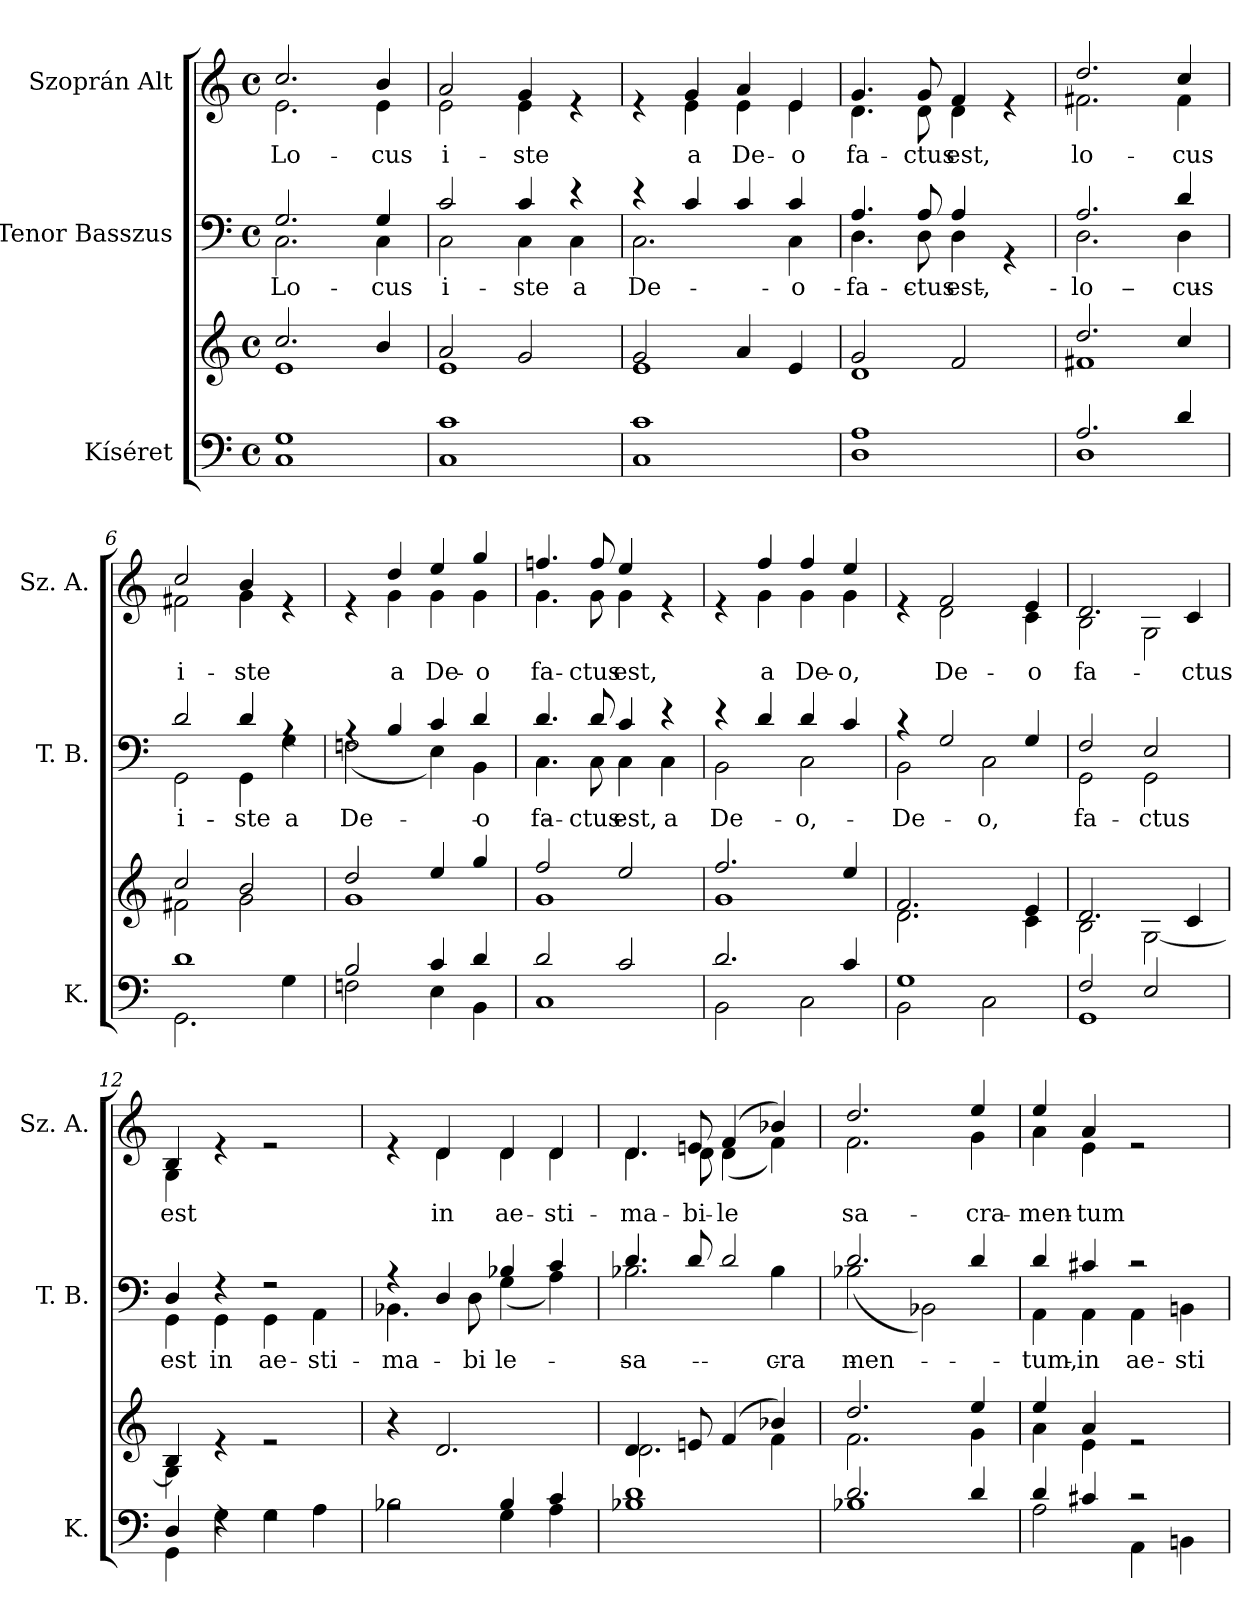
**kern	**kern	**kern	**text	**kern	**text
*part3	*part3	*part2	*part2	*part1	*part1
*staff4	*staff3	*staff2	*staff2	*staff1	*staff1
*I"Kíséret	*	*I"Tenor Basszus	*	*I"Szoprán    Alt	*
*I'K.	*	*I'T. B.	*	*I'Sz. A.	*
*clefF4	*clefG2	*clefF4	*	*clefG2	*
*k[]	*k[]	*k[]	*	*k[]	*
*M4/4	*M4/4	*M4/4	*	*M4/4	*
*met(c)	*met(c)	*met(c)	*	*met(c)	*
*MM92	*MM92	*MM92	*	*MM92	*
=1	=1	=1	=1	=1	=1
*^	*^	*^	*	*	*
!	!	!	!	!	!	!LO:LY:b	!	!LO:LY:b
*	*	*	*	*	*	*	*^	*
1G	1C	2.cc/	1e	2.G/	2.C\	Lo-	2.cc/	2.e\	Lo-
!	!	!	!	!	!	!LO:LY:b	!	!	!LO:LY:b
.	.	4b/	.	4G/	4C\	-cus	4b/	4e\	-cus
=2	=2	=2	=2	=2	=2	=2	=2	=2	=2
!	!	!	!	!	!	!LO:LY:b	!	!	!LO:LY:b
1c	1C	2a/	1e	2c/	2C\	i-	2a/	2e\	i-
!	!	!	!	!	!	!LO:LY:b	!	!	!LO:LY:b
.	.	2g/	.	4c/	4C\	-ste	4g/	4e\	-ste
!	!	!	!	!	!	!LO:LY:b	!	!	!
.	.	.	.	4r	4C\	a	4re	4ryy	.
=3	=3	=3	=3	=3	=3	=3	=3	=3	=3
!	!	!	!	!	!	!LO:LY:b	!	!	!
1c	1C	2g/	1e	4r	2.C\	De-	4re	4ryy	.
!	!	!	!	!	!	!	!	!	!LO:LY:b
.	.	.	.	4c/	.	.	4g/	4e\	a
!	!	!	!	!	!	!	!	!	!LO:LY:b
.	.	4a/	.	4c/	.	.	4a/	4e\	De-
!	!	!	!	!	!	!LO:LY:b	!	!	!LO:LY:b
.	.	4e/	.	4c/	4C\	-o	4e/	4e\	-o
=4	=4	=4	=4	=4	=4	=4	=4	=4	=4
!	!	!	!	!	!	!LO:LY:b	!	!	!LO:LY:b
1A	1D	2g/	1d	4.A/	4.D\	fa-	4.g/	4.d\	fa-
!	!	!	!	!	!	!LO:LY:b	!	!	!LO:LY:b
.	.	.	.	8A/	8D\	-ctus	8g/	8d\	-ctus
!	!	!	!	!	!	!LO:LY:b	!	!	!LO:LY:b
.	.	2f/	.	4A/	4D\	est,	4f/	4d\	est,
.	.	.	.	4rGG	4ryy	.	4re	4ryy	.
=5	=5	=5	=5	=5	=5	=5	=5	=5	=5
!	!	!	!	!	!	!LO:LY:b	!	!	!LO:LY:b
2.A/	1D	2.dd/	1f#X	2.A/	2.D\	lo-	2.dd/	2.f#X\	lo-
!	!	!	!	!	!	!LO:LY:b	!	!	!LO:LY:b
4d/	.	4cc/	.	4d/	4D\	-cus	4cc/	4f#\	-cus
=6	=6	=6	=6	=6	=6	=6	=6	=6	=6
!	!	!	!	!	!	!LO:LY:b	!	!	!LO:LY:b
1d	2.GG\	2cc/	2f#X\	2d/	2GG\	i-	2cc/	2f#X\	i-
!	!	!	!	!	!	!LO:LY:b	!	!	!LO:LY:b
.	.	2b/	2g\	4d/	4GG\	-ste	4b/	4g\	-ste
!	!	!	!	!	!	!LO:LY:b	!	!	!
.	4G\	.	.	4rA	4G\	a	4re	4ryy	.
!!LO:LB:g=z	!!
=7	=7	=7	=7	=7	=7	=7	=7	=7	=7
!	!	!	!	!	!	!LO:LY:b	!	!	!
2B/	2Fn\	2dd/	1g	4rA	(2Fn\	De-	4re	4ryy	.
!	!	!	!	!	!	!	!	!	!LO:LY:b
.	.	.	.	4B/	.	.	4dd/	4g\	a
!	!	!	!	!	!	!	!	!	!LO:LY:b
4c/	4E\	4ee/	.	4c/	4E\)	.	4ee/	4g\	De-
!	!	!	!	!	!	!LO:LY:b	!	!	!LO:LY:b
4d/	4BB\	4gg/	.	4d/	4BB\	-o	4gg/	4g\	-o
=8	=8	=8	=8	=8	=8	=8	=8	=8	=8
!	!	!	!	!	!	!LO:LY:b	!	!	!LO:LY:b
2d/	1C	2ff/	1g	4.d/	4.C\	fa-	4.ffn/	4.g\	fa-
!	!	!	!	!	!	!LO:LY:b	!	!	!LO:LY:b
.	.	.	.	8d/	8C\	-ctus	8ff/	8g\	-ctus
!	!	!	!	!	!	!LO:LY:b	!	!	!LO:LY:b
2c/	.	2ee/	.	4c/	4C\	est,	4ee/	4g\	est,
!	!	!	!	!	!	!LO:LY:b	!	!	!
.	.	.	.	4r	4C\	a	4re	4ryy	.
=9	=9	=9	=9	=9	=9	=9	=9	=9	=9
!	!	!	!	!	!	!LO:LY:b	!	!	!
2.d/	2BB\	2.ff/	1g	4r	2BB\	De-	4re	4ryy	.
!	!	!	!	!	!	!	!	!	!LO:LY:b
.	.	.	.	4d/	.	.	4ff/	4g\	a
!	!	!	!	!	!	!LO:LY:b	!	!	!LO:LY:b
.	2C\	.	.	4d/	2C\	-o,	4ff/	4g\	De-
!	!	!	!	!	!	!	!	!	!LO:LY:b
4c/	.	4ee/	.	4c/	.	.	4ee/	4g\	-o,
=10	=10	=10	=10	=10	=10	=10	=10	=10	=10
!	!	!	!	!	!	!LO:LY:b	!	!	!
1G	2BB\	2.f/	2.d\	4r	2BB\	De-	4re	4ryy	.
!	!	!	!	!	!	!	!	!	!LO:LY:b
.	.	.	.	2G/	.	.	2f/	2d\	De-
!	!	!	!	!	!	!LO:LY:b	!	!	!
.	2C\	.	.	.	2C\	-o,	.	.	.
!	!	!	!	!	!	!	!	!	!LO:LY:b
.	.	4e/	4c\	4G/	.	.	4e/	4c\	-o
=11	=11	=11	=11	=11	=11	=11	=11	=11	=11
!	!	!	!	!	!	!LO:LY:b	!	!	!LO:LY:b
2F/	1GG	2.d/	2B\	2F/	2GG\	fa-	2.d/	2B\	fa-
!	!	!	!	!	!	!LO:LY:b	!	!	!
2E/	.	.	[2G\	2E/	2GG\	-ctus	.	2G\	.
!	!	!	!	!	!	!	!	!	!LO:LY:b
.	.	4c/	.	.	.	.	4c/	.	-ctus
=12	=12	=12	=12	=12	=12	=12	=12	=12	=12
!	!	!	!	!	!	!LO:LY:b	!	!	!LO:LY:b
4D/	4GG\	4B/	4G\]	4D/	4GG\	est	4B/	4G\	est
!	!	!	!	!	!	!LO:LY:b	!	!	!
4rF	4G\	4re	2.ryy	4r	4GG\	in	4re	2.ryy	.
!	!	!	!	!	!	!LO:LY:b	!	!	!
2rF	4G\	2re	.	2r	4GG\	ae-	2re	.	.
!	!	!	!	!	!	!LO:LY:b	!	!	!
.	4A\	.	.	.	4AA\	-sti-	.	.	.
*	*	*v	*v	*	*	*	*	*	*
!!LO:LB:g=z	!!
=13	=13	=13	=13	=13	=13	=13	=13	=13
!	!	!	!	!	!LO:LY:b	!	!	!
2rA	2B-X\	4r	4r	4.BB-X\	-ma-	4re	4ryy	.
!	!	!	!	!	!	!	!	!LO:LY:b
.	.	2.d/	4D/	.	.	4d/	4d\	in
!	!	!	!	!	!LO:LY:b	!	!	!
.	.	.	.	8D\	-bi-	.	.	.
!	!	!	!	!	!LO:LY:b	!	!	!LO:LY:b
4B-/	4G\	.	4B-X/	(4G\	-le	4d/	4d\	ae-
!	!	!	!	!	!	!	!	!LO:LY:b
4c/	4A\	.	4c/	4A\)	.	4d/	4d\	-sti-
=14	=14	=14	=14	=14	=14	=14	=14	=14
*	*	*^	*	*	*	*	*	*
!	!	!	!	!	!	!LO:LY:b	!	!	!LO:LY:b
1d	1B-X	4.d/	2.d\	4.d/	2.B-X\	sa-	4.d/	4.d\	-ma-
!	!	!	!	!	!	!	!	!	!LO:LY:b
.	.	8en/	.	8d/	.	.	8en/	8d\	-bi-
!	!	!	!	!	!	!	!	!	!LO:LY:b
.	.	(4f/	.	2d/	.	.	(4f/	(4d\	-le
!	!	!	!	!	!	!LO:LY:b	!	!	!
.	.	4b-X/)	4f\	.	4B-\	-cra-	4b-X/)	4f\)	.
=15	=15	=15	=15	=15	=15	=15	=15	=15	=15
!	!	!	!	!	!	!LO:LY:b	!	!	!LO:LY:b
2.d/	1B-X	2.dd/	2.f\	2.d/	(2B-X\	-men-	2.dd/	2.f\	sa-
.	.	.	.	.	2BB-X\)	.	.	.	.
!	!	!	!	!	!	!	!	!	!LO:LY:b
4d/	.	4ee/	4g\	4d/	.	.	4ee/	4g\	-cra-
=16	=16	=16	=16	=16	=16	=16	=16	=16	=16
!	!	!	!	!	!	!LO:LY:b	!	!	!LO:LY:b
4d/	2A\	4ee/	4a\	4d/	4AA\	-tum,	4ee/	4a\	-men-
!	!	!	!	!	!	!LO:LY:b	!	!	!LO:LY:b
4c#X/	.	4a/	4e\	4c#X/	4AA\	in	4a/	4e\	-tum
!	!	!	!	!	!	!LO:LY:b	!	!	!
2r	4AA\	2re	2ryy	2r	4AA\	ae-	2re	2ryy	.
!	!	!	!	!	!	!LO:LY:b	!	!	!
.	4BBn\	.	.	.	4BBn\	-sti-	.	.	.
*v	*v	*	*	*v	*v	*	*v	*v	*
*	*v	*v	*	*	*	*
=	=	=	=	=	=
*-	*-	*-	*-	*-	*-
